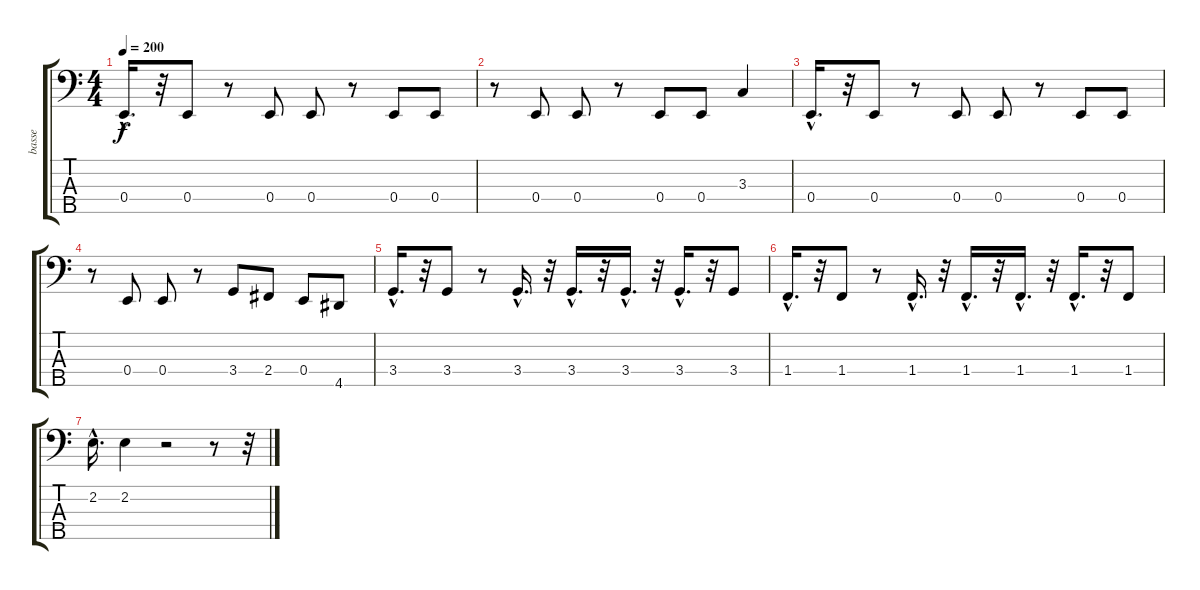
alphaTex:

\track ("basse" "basse") {instrument electricbassfinger}
\staff {score tabs}
\tuning (G2 D2 A1 E1 B0) {hide}
\ts (4 4)
\tempo 200
\clef f4
\ks c
0.4{hac}.16{d dy f} r.32 0.4.8 r.8 0.4.8 0.4.8 r.8 0.4.8 0.4.8 |
r.8 0.4.8 0.4.8 r.8 0.4.8 0.4.8 3.3.4 |
0.4{hac}.16{d} r.32 0.4.8 r.8 0.4.8 0.4.8 r.8 0.4.8 0.4.8 |
r.8 0.4.8 0.4.8 r.8 3.4.8 2.4.8 0.4.8 4.5.8 |
3.4{hac}.16{d} r.32 3.4.8 r.8 3.4{hac}.16{d} r.32 3.4{hac}.16{d} r.32 3.4{hac}.16{d} r.32 3.4{hac}.16{d} r.32 3.4.8 |
1.4{hac}.16{d} r.32 1.4.8 r.8 1.4{hac}.16{d} r.32 1.4{hac}.16{d} r.32 1.4{hac}.16{d} r.32 1.4{hac}.16{d} r.32 1.4.8 |
2.2{hac}.16{d} 2.2.4 r.2 r.8 r.32
